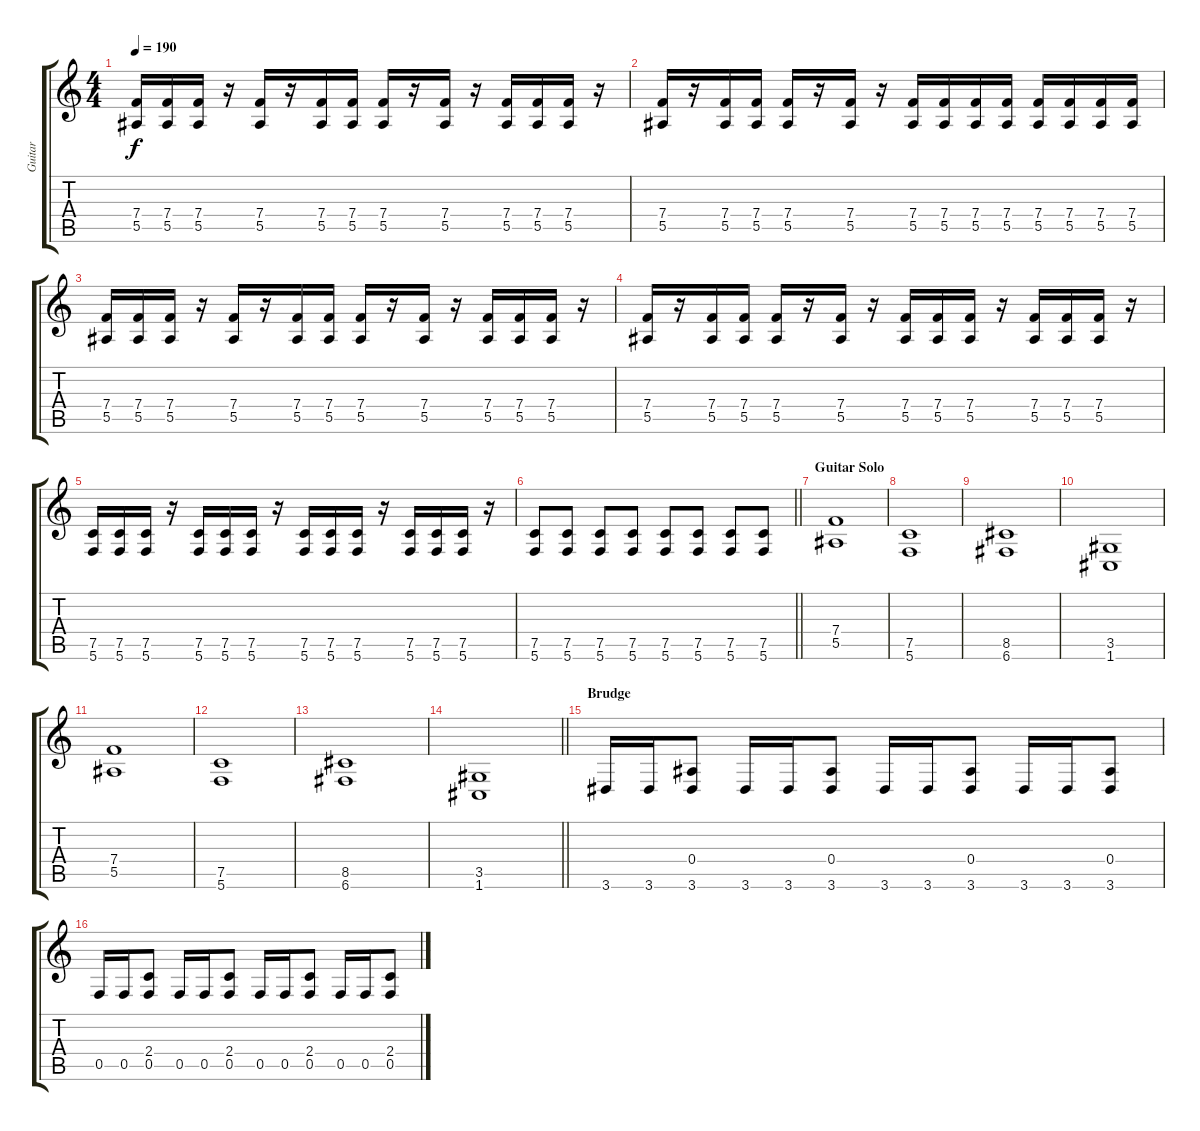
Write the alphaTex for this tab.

\track ("Guitar" "Guitar") {instrument distortionguitar}
\staff {score tabs}
\tuning (C4 G3 Eb3 Bb2 F2 C2) {hide}
\ts (4 4)
\tempo 190
\clef g2
\ks c
(7.4 5.5).16{dy f} (7.4 5.5).16 (7.4 5.5).16 r.16 (7.4 5.5).16 r.16 (7.4 5.5).16 (7.4 5.5).16 (7.4 5.5).16 r.16 (7.4 5.5).16 r.16 (7.4 5.5).16 (7.4 5.5).16 (7.4 5.5).16 r.16 |
(7.4 5.5).16 r.16 (7.4 5.5).16 (7.4 5.5).16 (7.4 5.5).16 r.16 (7.4 5.5).16 r.16 (7.4 5.5).16 (7.4 5.5).16 (7.4 5.5).16 (7.4 5.5).16 (7.4 5.5).16 (7.4 5.5).16 (7.4 5.5).16 (7.4 5.5).16 |
(7.4 5.5).16 (7.4 5.5).16 (7.4 5.5).16 r.16 (7.4 5.5).16 r.16 (7.4 5.5).16 (7.4 5.5).16 (7.4 5.5).16 r.16 (7.4 5.5).16 r.16 (7.4 5.5).16 (7.4 5.5).16 (7.4 5.5).16 r.16 |
(7.4 5.5).16 r.16 (7.4 5.5).16 (7.4 5.5).16 (7.4 5.5).16 r.16 (7.4 5.5).16 r.16 (7.4 5.5).16 (7.4 5.5).16 (7.4 5.5).16 r.16 (7.4 5.5).16 (7.4 5.5).16 (7.4 5.5).16 r.16 |
(7.5 5.6).16 (7.5 5.6).16 (7.5 5.6).16 r.16 (7.5 5.6).16 (7.5 5.6).16 (7.5 5.6).16 r.16 (7.5 5.6).16 (7.5 5.6).16 (7.5 5.6).16 r.16 (7.5 5.6).16 (7.5 5.6).16 (7.5 5.6).16 r.16 |
\barLineRight lightlight
(7.5 5.6).8 (7.5 5.6).8 (7.5 5.6).8 (7.5 5.6).8 (7.5 5.6).8 (7.5 5.6).8 (7.5 5.6).8 (7.5 5.6).8 |
\section ("" "Guitar Solo")
(7.4 5.5).1 |
(7.5 5.6).1 |
(8.5 6.6).1 |
(3.5 1.6).1 |
(7.4 5.5).1 |
(7.5 5.6).1 |
(8.5 6.6).1 |
\barLineRight lightlight
(3.5 1.6).1 |
\section ("" "Brudge")
3.6.16 3.6.16 (0.4 3.6).8 3.6.16 3.6.16 (0.4 3.6).8 3.6.16 3.6.16 (0.4 3.6).8 3.6.16 3.6.16 (0.4 3.6).8 |
0.5.16 0.5.16 (2.4 0.5).8 0.5.16 0.5.16 (2.4 0.5).8 0.5.16 0.5.16 (2.4 0.5).8 0.5.16 0.5.16 (2.4 0.5).8
